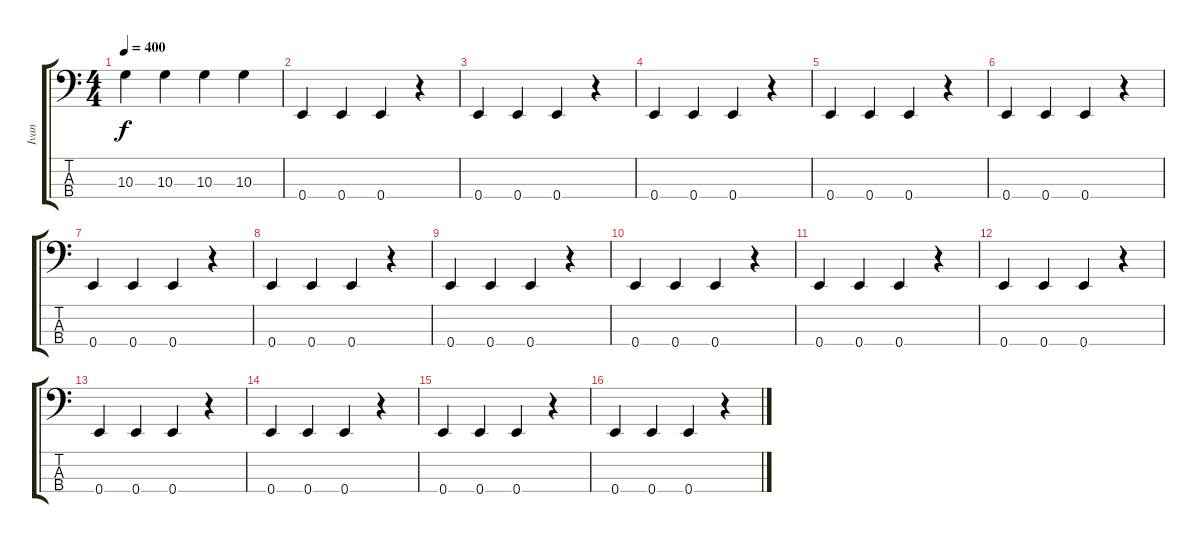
\track ("Ivan" "Ivan") {instrument electricbassfinger}
\staff {score tabs}
\tuning (G2 D2 A1 E1) {hide}
\ts (4 4)
\tempo 400
\clef f4
\ks c
10.3.4{dy f} 10.3.4 10.3.4 10.3.4 |
0.4.4 0.4.4 0.4.4 r.4 |
0.4.4 0.4.4 0.4.4 r.4 |
0.4.4 0.4.4 0.4.4 r.4 |
0.4.4 0.4.4 0.4.4 r.4 |
0.4.4 0.4.4 0.4.4 r.4 |
0.4.4 0.4.4 0.4.4 r.4 |
0.4.4 0.4.4 0.4.4 r.4 |
0.4.4 0.4.4 0.4.4 r.4 |
0.4.4 0.4.4 0.4.4 r.4 |
0.4.4 0.4.4 0.4.4 r.4 |
0.4.4 0.4.4 0.4.4 r.4 |
0.4.4 0.4.4 0.4.4 r.4 |
0.4.4 0.4.4 0.4.4 r.4 |
0.4.4 0.4.4 0.4.4 r.4 |
0.4.4 0.4.4 0.4.4 r.4
